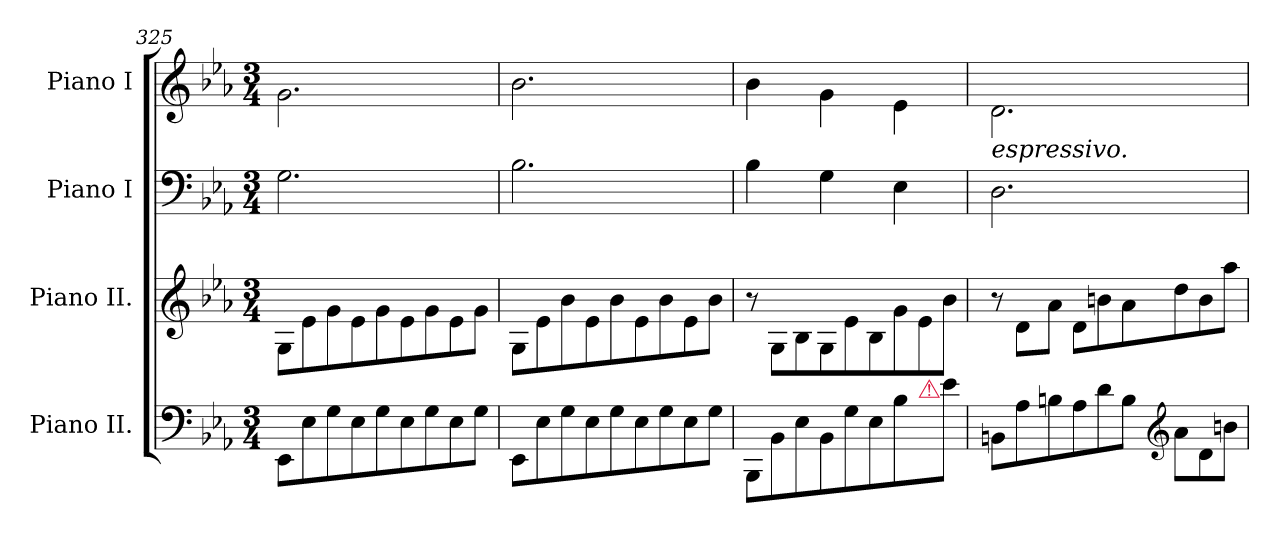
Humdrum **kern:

**kern	**kern	**kern	**kern
*part4	*part3	*part2	*part1
*staff4	*staff3	*staff2	*staff1
*I"Piano II.	*I"Piano II.	*I"Piano I	*I"Piano I
*clefF4	*clefG2	*clefF4	*clefG2
*k[b-e-a-]	*k[b-e-a-]	*k[b-e-a-]	*k[b-e-a-]
*M3/4	*M3/4	*M3/4	*M3/4
*Xtuplet	*Xtuplet	*	*
=325	=325	=325	=325
12EE-\L	12G\L	2.G\	2.g\
12E-\	12e-\	.	.
12G\	12g\	.	.
12E-\	12e-\	.	.
12G\	12g\	.	.
12E-\	12e-\	.	.
12G\	12g\	.	.
12E-\	12e-\	.	.
12G\J	12g\J	.	.
=326	=326	=326	=326
12EE-\L	12G\L	2.B-\	2.b-\
12E-\	12e-\	.	.
12G\	12b-\	.	.
12E-\	12e-\	.	.
12G\	12b-\	.	.
12E-\	12e-\	.	.
12G\	12b-\	.	.
12E-\	12e-\	.	.
12G\J	12b-\J	.	.
=327	=327	=327	=327
12BBB-\L	12r	4B-\	4b-\
12BB-\	12G\L	.	.
12E-\	12B-\	.	.
12BB-\	12G\	4G\	4g\
12G\	12e-\	.	.
12E-\	12B-\	.	.
12B-\	12g\	4E-\	4e-\
!LO:TX:a:color=crimson:t=⚠	!	!	!
12ryy	12e-\	.	.
12e-\J	12b-\J	.	.
=328	=328	=328	=328
!	!	!	!LO:TX:b:i:t=espressivo.
12BBn\L	12r	2.D\	2.d\
12A-\	12d\L	.	.
12Bn\	12a-\J	.	.
12A-\	12d\L	.	.
12d\	12bn\	.	.
12B\J	12a-\	.	.
*clefG2	*	*	*
12a-\L	12dd\	.	.
12d\	12b\	.	.
12bn\J	12aa-\J	.	.
=	=	=	=
*-	*-	*-	*-
